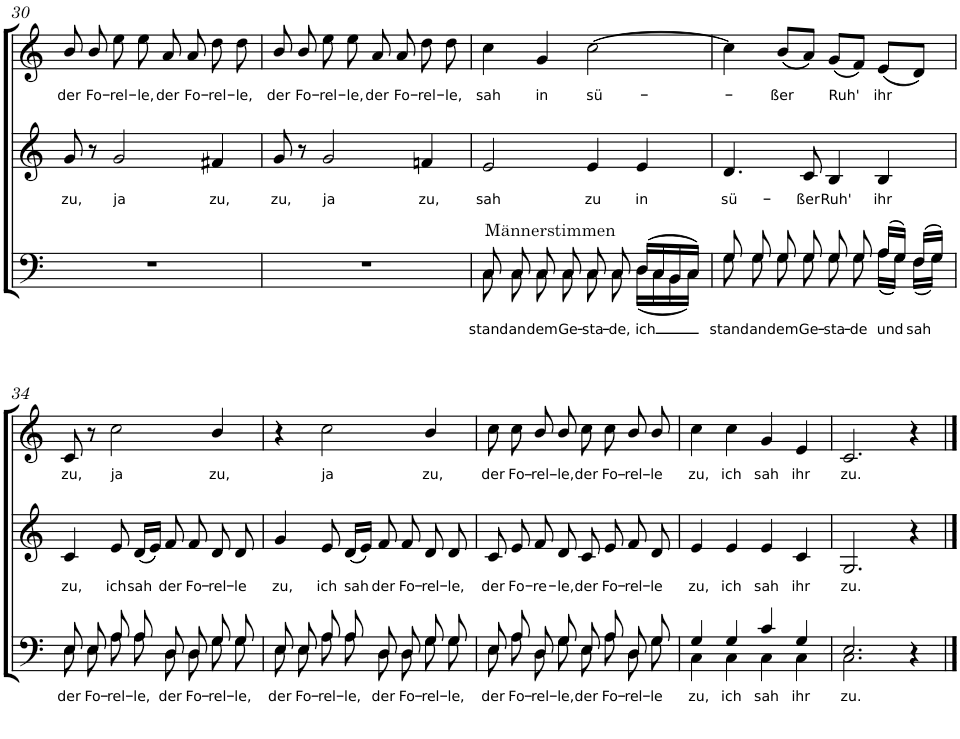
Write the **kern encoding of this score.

**kern	**text	**kern	**text	**kern	**text
*part3	*part3	*part2	*part2	*part1	*part1
*staff3	*staff3	*staff2	*staff2	*staff1	*staff1
*I"B.	*	*I"A.	*	*I"S.	*
!!LO:PB:g=z
*clefF4	*	*clefG2	*	*clefG2	*
*k[]	*	*k[]	*	*k[]	*
*M4/4	*	*M4/4	*	*M4/4	*
*met(c)	*	*met(c)	*	*met(c)	*
=30	=30	=30	=30	=30	=30
!	!	!	!LO:LY:b	!	!LO:LY:b
1r	.	8g/	zu,	8b/	der
!	!	!	!	!	!LO:LY:b
.	.	8r	.	8b/	Fo-
!	!	!	!LO:LY:b	!	!LO:LY:b
.	.	2g/	ja	8ee\	-rel-
!	!	!	!	!	!LO:LY:b
.	.	.	.	8ee\	-le,
!	!	!	!	!	!LO:LY:b
.	.	.	.	8a/	der
!	!	!	!	!	!LO:LY:b
.	.	.	.	8a/	Fo-
!	!	!	!LO:LY:b	!	!LO:LY:b
.	.	4f#X/	zu,	8dd\	-rel-
!	!	!	!	!	!LO:LY:b
.	.	.	.	8dd\	-le,
=31	=31	=31	=31	=31	=31
!	!	!	!LO:LY:b	!	!LO:LY:b
1r	.	8g/	zu,	8b/	der
!	!	!	!	!	!LO:LY:b
.	.	8r	.	8b/	Fo-
!	!	!	!LO:LY:b	!	!LO:LY:b
.	.	2g/	ja	8ee\	-rel-
!	!	!	!	!	!LO:LY:b
.	.	.	.	8ee\	-le,
!	!	!	!	!	!LO:LY:b
.	.	.	.	8a/	der
!	!	!	!	!	!LO:LY:b
.	.	.	.	8a/	Fo-
!	!	!	!LO:LY:b	!	!LO:LY:b
.	.	4fn/	zu,	8dd\	-rel-
!	!	!	!	!	!LO:LY:b
.	.	.	.	8dd\	-le,
=32	=32	=32	=32	=32	=32
*^	*	*	*	*	*
!LO:TX:a:t=Männerstimmen	!	!	!	!	!	!
!	!	!LO:LY:b	!	!LO:LY:b	!	!LO:LY:b
8C/	8C\	stand	2e/	sah	4cc\	sah
!	!	!LO:LY:b	!	!	!	!
8C/	8C\	an	.	.	.	.
!	!	!LO:LY:b	!	!	!	!LO:LY:b
8C/	8C\	dem	.	.	4g/	in
!	!	!LO:LY:b	!	!	!	!
8C/	8C\	Ge-	.	.	.	.
!	!	!LO:LY:b	!	!LO:LY:b	!	!LO:LY:b
8C/	8C\	-sta-	4e/	zu	[>2cc\	sü-
!	!	!LO:LY:b	!	!	!	!
8C/	8C\	-de,	.	.	.	.
!	!	!LO:LY:b	!	!LO:LY:b	!	!
(16D/LL	(16D\LL	ich	4e/	in	.	.
16C/	16C\	.	.	.	.	.
16BB/	16BB\	.	.	.	.	.
16C/JJ)	16C\JJ)	.	.	.	.	.
=33	=33	=33	=33	=33	=33	=33
!	!	!LO:LY:b	!	!LO:LY:b	!	!
8G/	8G\	stand	4.d/	sü-	4cc\]	.
!	!	!LO:LY:b	!	!	!	!
8G/	8G\	an	.	.	.	.
!	!	!LO:LY:b	!	!	!	!LO:LY:b
8G/	8G\	dem	.	.	(8b/L	-ßer
!	!	!LO:LY:b	!	!LO:LY:b	!	!
8G/	8G\	Ge-	8c/	-ßer	8a/J)	.
!	!	!LO:LY:b	!	!LO:LY:b	!	!LO:LY:b
8G/	8G\	-sta-	4B/	Ruh'	(8g/L	Ruh'
!	!	!LO:LY:b	!	!	!	!
8G/	8G\	-de	.	.	8f/J)	.
!	!	!LO:LY:b	!	!LO:LY:b	!	!LO:LY:b
(16A/LL	(16A\LL	und	4B/	ihr	(8e/L	ihr
16G/JJ)	16G\JJ)	.	.	.	.	.
!	!	!LO:LY:b	!	!	!	!
(16F/LL	(16F\LL	sah	.	.	8d/J)	.
16G/JJ)	16G\JJ)	.	.	.	.	.
!!LO:LB:g=z
=34	=34	=34	=34	=34	=34	=34
!	!	!LO:LY:b	!	!LO:LY:b	!	!LO:LY:b
8E/	8E\	der	4c/	zu,	8c/	zu,
!	!	!LO:LY:b	!	!	!	!
8E/	8E\	Fo-	.	.	8r	.
!	!	!LO:LY:b	!	!LO:LY:b	!	!LO:LY:b
8A/	8A\	-rel-	8e/	ich	2cc\	ja
!	!	!LO:LY:b	!	!LO:LY:b	!	!
8A/	8A\	-le,	(16d/LL	sah	.	.
.	.	.	16e/JJ)	.	.	.
!	!	!LO:LY:b	!	!LO:LY:b	!	!
8D/	8D\	der	8f/	der	.	.
!	!	!LO:LY:b	!	!LO:LY:b	!	!
8D/	8D\	Fo-	8f/	Fo-	.	.
!	!	!LO:LY:b	!	!LO:LY:b	!	!LO:LY:b
8G/	8G\	-rel-	8d/	-rel-	4b/	zu,
!	!	!LO:LY:b	!	!LO:LY:b	!	!
8G/	8G\	-le,	8d/	-le	.	.
=35	=35	=35	=35	=35	=35	=35
!	!	!LO:LY:b	!	!LO:LY:b	!	!
8E/	8E\	der	4g/	zu,	4r	.
!	!	!LO:LY:b	!	!	!	!
8E/	8E\	Fo-	.	.	.	.
!	!	!LO:LY:b	!	!LO:LY:b	!	!LO:LY:b
8A/	8A\	-rel-	8e/	ich	2cc\	ja
!	!	!LO:LY:b	!	!LO:LY:b	!	!
8A/	8A\	-le,	(16d/LL	sah	.	.
.	.	.	16e/JJ)	.	.	.
!	!	!LO:LY:b	!	!LO:LY:b	!	!
8D/	8D\	der	8f/	der	.	.
!	!	!LO:LY:b	!	!LO:LY:b	!	!
8D/	8D\	Fo-	8f/	Fo-	.	.
!	!	!LO:LY:b	!	!LO:LY:b	!	!LO:LY:b
8G/	8G\	-rel-	8d/	-rel-	4b/	zu,
!	!	!LO:LY:b	!	!LO:LY:b	!	!
8G/	8G\	-le,	8d/	-le,	.	.
=36	=36	=36	=36	=36	=36	=36
!	!	!LO:LY:b	!	!LO:LY:b	!	!LO:LY:b
8E/	8E\	der	8c/	der	8cc\	der
!	!	!LO:LY:b	!	!LO:LY:b	!	!LO:LY:b
8A/	8A\	Fo-	8e/	Fo-	8cc\	Fo-
!	!	!LO:LY:b	!	!LO:LY:b	!	!LO:LY:b
8D/	8D\	-rel-	8f/	-re-	8b/	-rel-
!	!	!LO:LY:b	!	!LO:LY:b	!	!LO:LY:b
8G/	8G\	-le,	8d/	-le,	8b/	-le,
!	!	!LO:LY:b	!	!LO:LY:b	!	!LO:LY:b
8E/	8E\	der	8c/	der	8cc\	der
!	!	!LO:LY:b	!	!LO:LY:b	!	!LO:LY:b
8A/	8A\	Fo-	8e/	Fo-	8cc\	Fo-
!	!	!LO:LY:b	!	!LO:LY:b	!	!LO:LY:b
8D/	8D\	-rel-	8f/	-rel-	8b/	-rel-
!	!	!LO:LY:b	!	!LO:LY:b	!	!LO:LY:b
8G/	8G\	-le	8d/	-le	8b/	-le
=37	=37	=37	=37	=37	=37	=37
!	!	!LO:LY:b	!	!LO:LY:b	!	!LO:LY:b
4G/	4C\	zu,	4e/	zu,	4cc\	zu,
!	!	!LO:LY:b	!	!LO:LY:b	!	!LO:LY:b
4G/	4C\	ich	4e/	ich	4cc\	ich
!	!	!LO:LY:b	!	!LO:LY:b	!	!LO:LY:b
4c/	4C\	sah	4e/	sah	4g/	sah
!	!	!LO:LY:b	!	!LO:LY:b	!	!LO:LY:b
4G/	4C\	ihr	4c/	ihr	4e/	ihr
=38	=38	=38	=38	=38	=38	=38
!	!	!LO:LY:b	!	!LO:LY:b	!	!LO:LY:b
2.E/	2.C\	zu.	2.G/	zu.	2.c/	zu.
4r	4ryy	.	4r	.	4r	.
*v	*v	*	*	*	*	*
==	==	==	==	==	==
*-	*-	*-	*-	*-	*-
